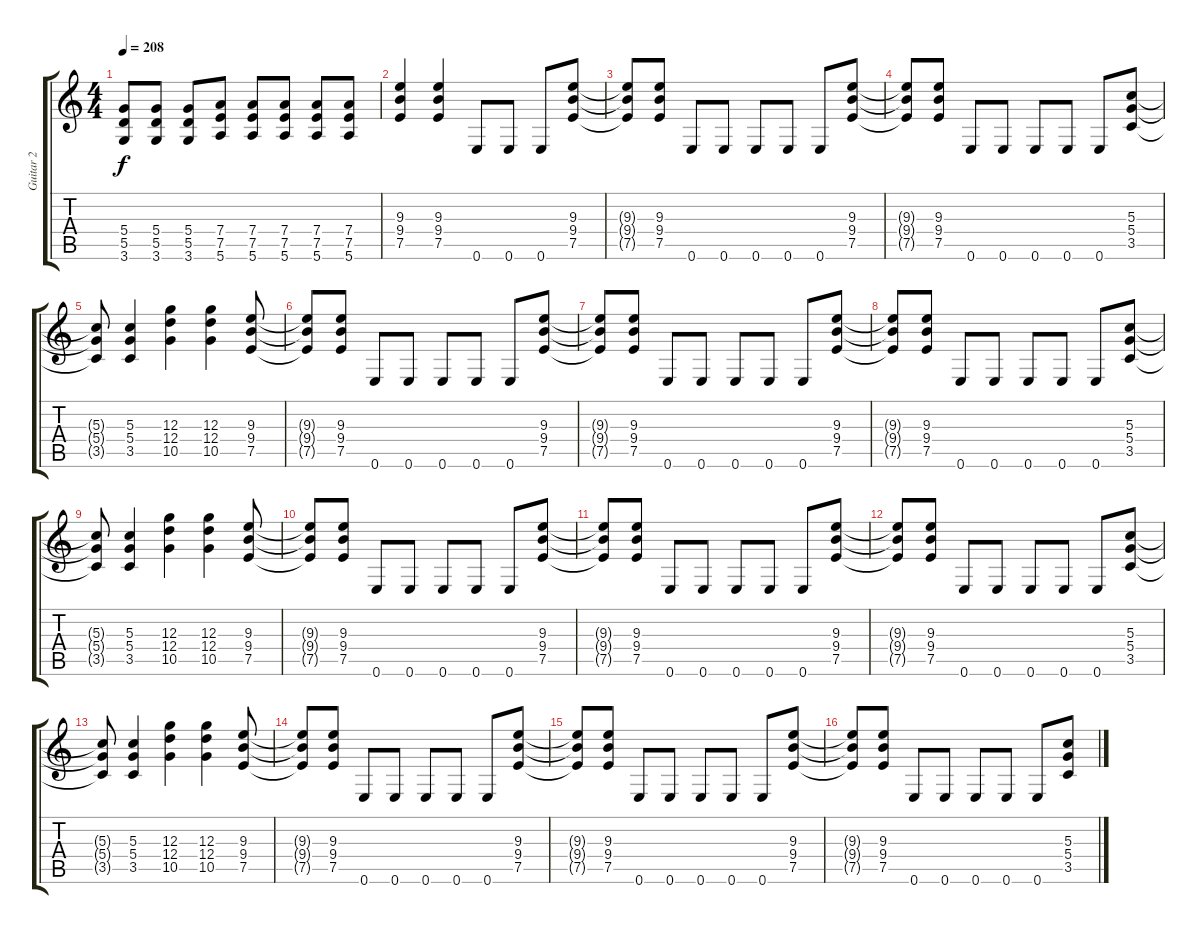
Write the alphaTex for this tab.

\track ("Guitar 2" "Guitar 2") {instrument overdrivenguitar}
\staff {score tabs}
\tuning (E4 B3 G3 D3 A2 E2) {hide}
\ts (4 4)
\tempo 208
\clef g2
\ks c
(5.4 5.5 3.6).8{dy f} (5.4 5.5 3.6).8 (5.4 5.5 3.6).8 (7.4 7.5 5.6).8 (7.4 7.5 5.6).8 (7.4 7.5 5.6).8 (7.4 7.5 5.6).8 (7.4 7.5 5.6).8 |
(9.3 9.4 7.5).4 (9.3 9.4 7.5).4 0.6.8 0.6.8 0.6.8 (9.3 9.4 7.5).8 |
(9.3{t} 9.4{t} 7.5{t}).8 (9.3 9.4 7.5).8 0.6.8 0.6.8 0.6.8 0.6.8 0.6.8 (9.3 9.4 7.5).8 |
(9.3{t} 9.4{t} 7.5{t}).8 (9.3 9.4 7.5).8 0.6.8 0.6.8 0.6.8 0.6.8 0.6.8 (5.3 5.4 3.5).8 |
(5.3{t} 5.4{t} 3.5{t}).8 (5.3 5.4 3.5).4 (12.3 12.4 10.5).4 (12.3 12.4 10.5).4 (9.3 9.4 7.5).8 |
(9.3{t} 9.4{t} 7.5{t}).8 (9.3 9.4 7.5).8 0.6.8 0.6.8 0.6.8 0.6.8 0.6.8 (9.3 9.4 7.5).8 |
(9.3{t} 9.4{t} 7.5{t}).8 (9.3 9.4 7.5).8 0.6.8 0.6.8 0.6.8 0.6.8 0.6.8 (9.3 9.4 7.5).8 |
(9.3{t} 9.4{t} 7.5{t}).8 (9.3 9.4 7.5).8 0.6.8 0.6.8 0.6.8 0.6.8 0.6.8 (5.3 5.4 3.5).8 |
(5.3{t} 5.4{t} 3.5{t}).8 (5.3 5.4 3.5).4 (12.3 12.4 10.5).4 (12.3 12.4 10.5).4 (9.3 9.4 7.5).8 |
(9.3{t} 9.4{t} 7.5{t}).8 (9.3 9.4 7.5).8 0.6.8 0.6.8 0.6.8 0.6.8 0.6.8 (9.3 9.4 7.5).8 |
(9.3{t} 9.4{t} 7.5{t}).8 (9.3 9.4 7.5).8 0.6.8 0.6.8 0.6.8 0.6.8 0.6.8 (9.3 9.4 7.5).8 |
(9.3{t} 9.4{t} 7.5{t}).8 (9.3 9.4 7.5).8 0.6.8 0.6.8 0.6.8 0.6.8 0.6.8 (5.3 5.4 3.5).8 |
(5.3{t} 5.4{t} 3.5{t}).8 (5.3 5.4 3.5).4 (12.3 12.4 10.5).4 (12.3 12.4 10.5).4 (9.3 9.4 7.5).8 |
(9.3{t} 9.4{t} 7.5{t}).8 (9.3 9.4 7.5).8 0.6.8 0.6.8 0.6.8 0.6.8 0.6.8 (9.3 9.4 7.5).8 |
(9.3{t} 9.4{t} 7.5{t}).8 (9.3 9.4 7.5).8 0.6.8 0.6.8 0.6.8 0.6.8 0.6.8 (9.3 9.4 7.5).8 |
(9.3{t} 9.4{t} 7.5{t}).8 (9.3 9.4 7.5).8 0.6.8 0.6.8 0.6.8 0.6.8 0.6.8 (5.3 5.4 3.5).8
